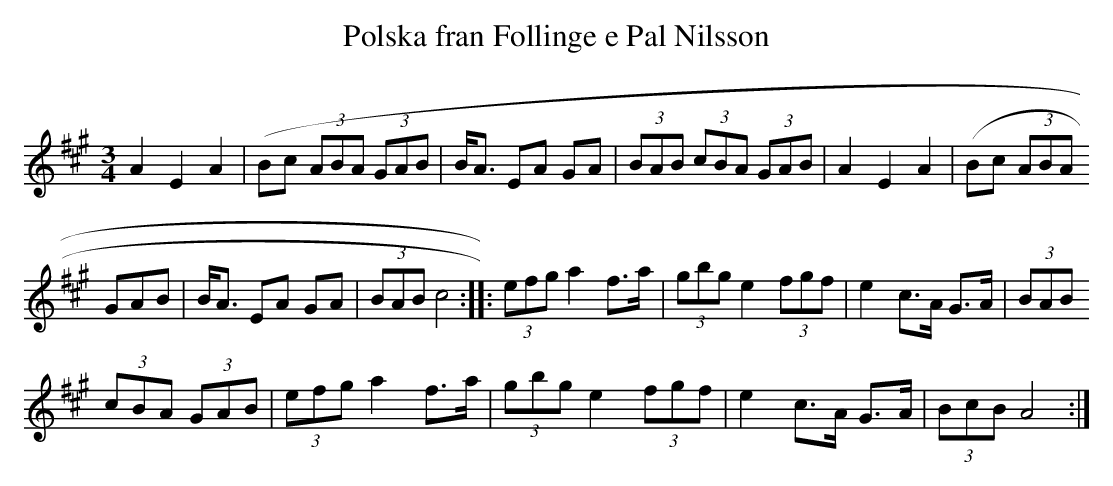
X:1
T:Polska fran Follinge e Pal Nilsson
L:1/8
M:3/4
K:A major
A2E2 A2|(Bc (3ABA (3GAB|B<A EA GA|(3BAB (3cBA (3GAB|A2E2 A2|(Bc (3ABA (3
GAB|B<A EA GA|(3BAB c4:|:(3efg a2 f>a| (3gbg e2 (3fgf| e2 c>A G>A|(3BAB
(3cBA (3GAB|(3efg a2 f>a| (3gbg e2 (3fgf| e2 c>A G>A|(3BcB A4:|
